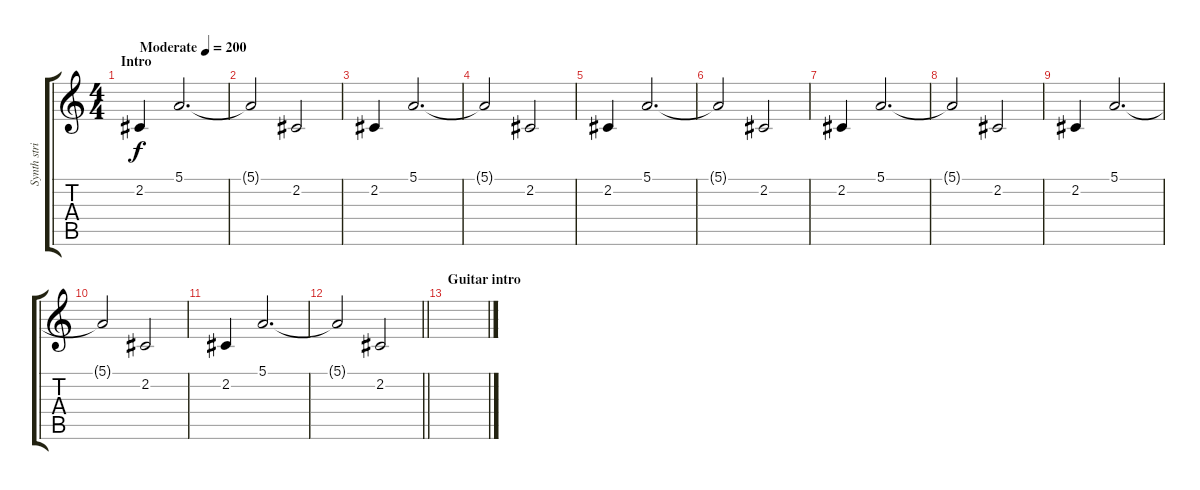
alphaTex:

\track ("Synth strings" "Synth stri") {instrument stringensemble1}
\staff {score tabs}
\tuning (E4 B3 G3 D3 A2 E2) {hide}
\ts (4 4)
\section ("" "Intro")
\tempo (200 "Moderate")
\clef g2
\ks c
2.2.4{dy f instrument stringensemble1} 5.1.2{d} |
5.1{t}.2 2.2.2 |
2.2.4 5.1.2{d} |
5.1{t}.2 2.2.2 |
2.2.4 5.1.2{d} |
5.1{t}.2 2.2.2 |
2.2.4 5.1.2{d} |
5.1{t}.2 2.2.2 |
2.2.4 5.1.2{d} |
5.1{t}.2 2.2.2 |
2.2.4 5.1.2{d} |
\barLineRight lightlight
5.1{t}.2 2.2.2 |
\section ("" "Guitar intro")
